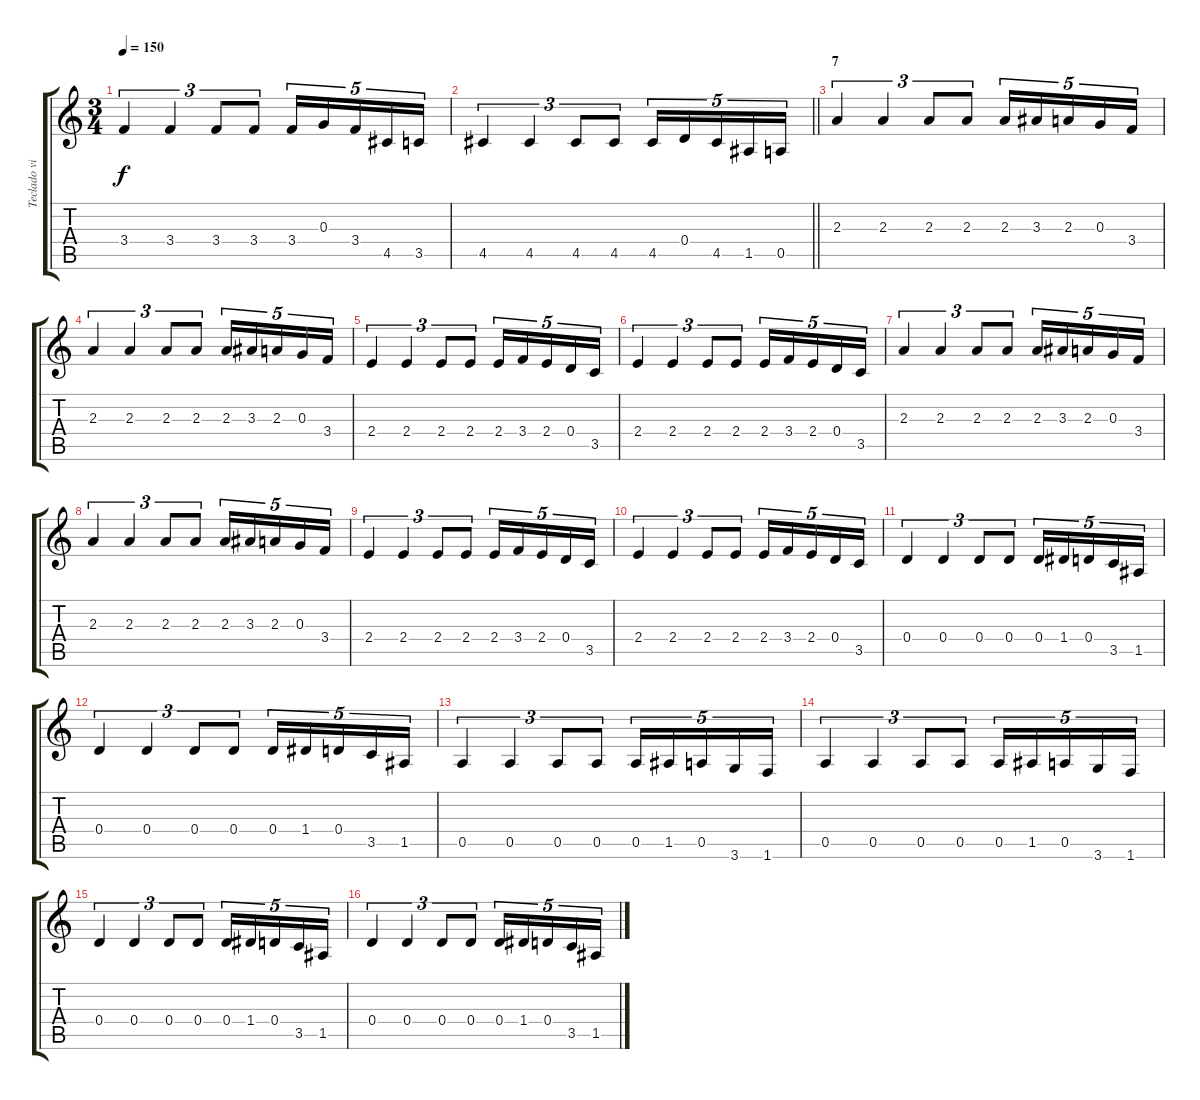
\track ("Teclado viejo (?)/Cuerdas/Mandolina (FX)" "Teclado vi") {instrument acousticguitarsteel}
\staff {score tabs}
\tuning (E4 B3 G3 D3 A2 E2) {hide}
\ts (3 4)
\tempo 150
\clef g2
\ks c
3.4.4{tu (3 2) dy f} 3.4.4{tu (3 2)} 3.4.8{tu (3 2)} 3.4.8{tu (3 2)} 3.4.16{tu (5 4)} 0.3.16{tu (5 4)} 3.4.16{tu (5 4)} 4.5.16{tu (5 4)} 3.5.16{tu (5 4)} |
\barLineRight lightlight
4.5.4{tu (3 2)} 4.5.4{tu (3 2)} 4.5.8{tu (3 2)} 4.5.8{tu (3 2)} 4.5.16{tu (5 4)} 0.4.16{tu (5 4)} 4.5.16{tu (5 4)} 1.5.16{tu (5 4)} 0.5.16{tu (5 4)} |
\section ("" "7")
2.3.4{tu (3 2)} 2.3.4{tu (3 2)} 2.3.8{tu (3 2)} 2.3.8{tu (3 2)} 2.3.16{tu (5 4)} 3.3.16{tu (5 4)} 2.3.16{tu (5 4)} 0.3.16{tu (5 4)} 3.4.16{tu (5 4)} |
2.3.4{tu (3 2)} 2.3.4{tu (3 2)} 2.3.8{tu (3 2)} 2.3.8{tu (3 2)} 2.3.16{tu (5 4)} 3.3.16{tu (5 4)} 2.3.16{tu (5 4)} 0.3.16{tu (5 4)} 3.4.16{tu (5 4)} |
2.4.4{tu (3 2)} 2.4.4{tu (3 2)} 2.4.8{tu (3 2)} 2.4.8{tu (3 2)} 2.4.16{tu (5 4)} 3.4.16{tu (5 4)} 2.4.16{tu (5 4)} 0.4.16{tu (5 4)} 3.5.16{tu (5 4)} |
2.4.4{tu (3 2)} 2.4.4{tu (3 2)} 2.4.8{tu (3 2)} 2.4.8{tu (3 2)} 2.4.16{tu (5 4)} 3.4.16{tu (5 4)} 2.4.16{tu (5 4)} 0.4.16{tu (5 4)} 3.5.16{tu (5 4)} |
2.3.4{tu (3 2)} 2.3.4{tu (3 2)} 2.3.8{tu (3 2)} 2.3.8{tu (3 2)} 2.3.16{tu (5 4)} 3.3.16{tu (5 4)} 2.3.16{tu (5 4)} 0.3.16{tu (5 4)} 3.4.16{tu (5 4)} |
2.3.4{tu (3 2)} 2.3.4{tu (3 2)} 2.3.8{tu (3 2)} 2.3.8{tu (3 2)} 2.3.16{tu (5 4)} 3.3.16{tu (5 4)} 2.3.16{tu (5 4)} 0.3.16{tu (5 4)} 3.4.16{tu (5 4)} |
2.4.4{tu (3 2)} 2.4.4{tu (3 2)} 2.4.8{tu (3 2)} 2.4.8{tu (3 2)} 2.4.16{tu (5 4)} 3.4.16{tu (5 4)} 2.4.16{tu (5 4)} 0.4.16{tu (5 4)} 3.5.16{tu (5 4)} |
2.4.4{tu (3 2)} 2.4.4{tu (3 2)} 2.4.8{tu (3 2)} 2.4.8{tu (3 2)} 2.4.16{tu (5 4)} 3.4.16{tu (5 4)} 2.4.16{tu (5 4)} 0.4.16{tu (5 4)} 3.5.16{tu (5 4)} |
0.4.4{tu (3 2)} 0.4.4{tu (3 2)} 0.4.8{tu (3 2)} 0.4.8{tu (3 2)} 0.4.16{tu (5 4)} 1.4.16{tu (5 4)} 0.4.16{tu (5 4)} 3.5.16{tu (5 4)} 1.5.16{tu (5 4)} |
0.4.4{tu (3 2)} 0.4.4{tu (3 2)} 0.4.8{tu (3 2)} 0.4.8{tu (3 2)} 0.4.16{tu (5 4)} 1.4.16{tu (5 4)} 0.4.16{tu (5 4)} 3.5.16{tu (5 4)} 1.5.16{tu (5 4)} |
0.5.4{tu (3 2)} 0.5.4{tu (3 2)} 0.5.8{tu (3 2)} 0.5.8{tu (3 2)} 0.5.16{tu (5 4)} 1.5.16{tu (5 4)} 0.5.16{tu (5 4)} 3.6.16{tu (5 4)} 1.6.16{tu (5 4)} |
0.5.4{tu (3 2)} 0.5.4{tu (3 2)} 0.5.8{tu (3 2)} 0.5.8{tu (3 2)} 0.5.16{tu (5 4)} 1.5.16{tu (5 4)} 0.5.16{tu (5 4)} 3.6.16{tu (5 4)} 1.6.16{tu (5 4)} |
0.4.4{tu (3 2)} 0.4.4{tu (3 2)} 0.4.8{tu (3 2)} 0.4.8{tu (3 2)} 0.4.16{tu (5 4)} 1.4.16{tu (5 4)} 0.4.16{tu (5 4)} 3.5.16{tu (5 4)} 1.5.16{tu (5 4)} |
0.4.4{tu (3 2)} 0.4.4{tu (3 2)} 0.4.8{tu (3 2)} 0.4.8{tu (3 2)} 0.4.16{tu (5 4)} 1.4.16{tu (5 4)} 0.4.16{tu (5 4)} 3.5.16{tu (5 4)} 1.5.16{tu (5 4)}
